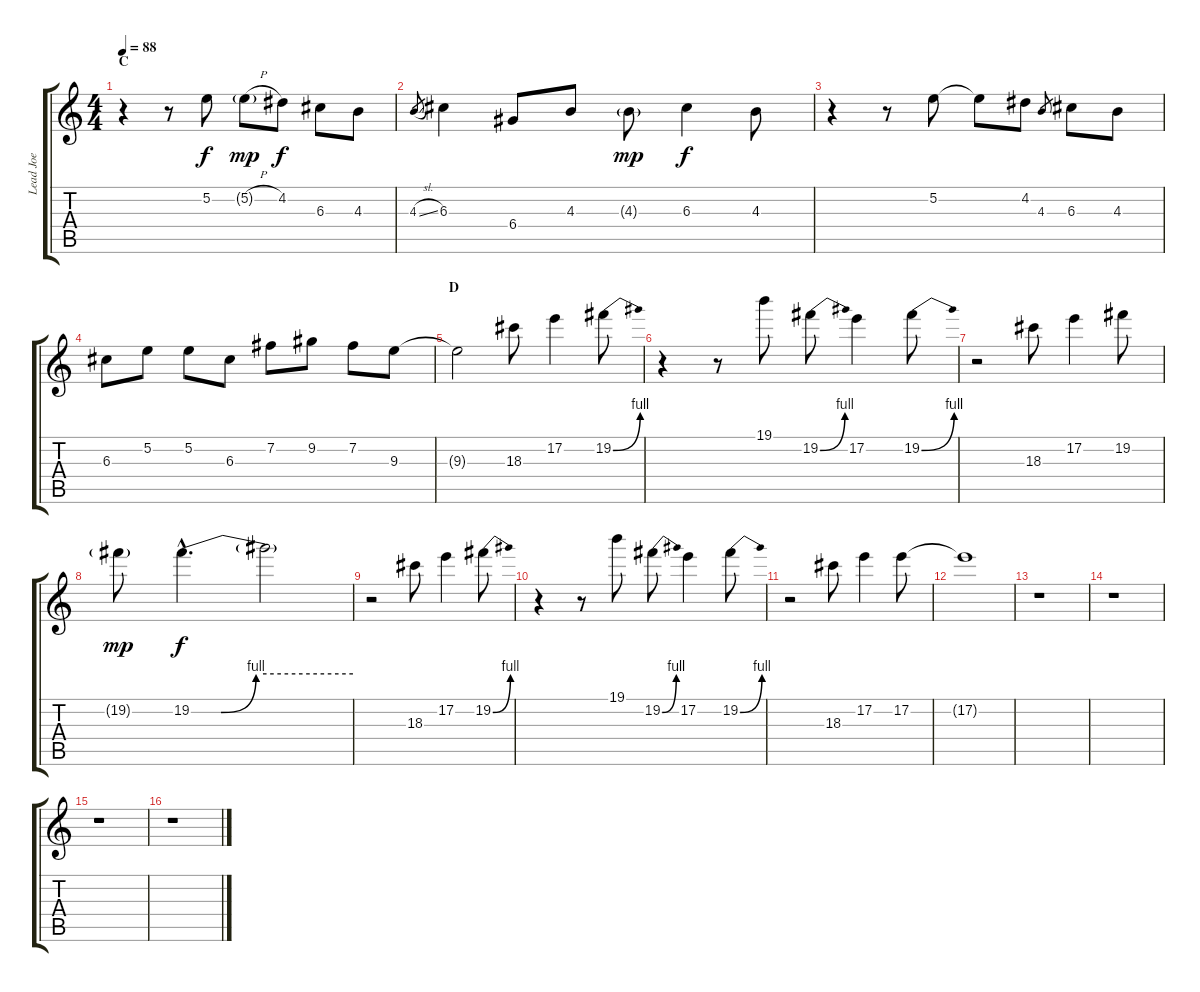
\track ("Lead Joe" "Lead Joe") {instrument overdrivenguitar}
\staff {score tabs}
\tuning (E4 B3 G3 D3 A2 E2) {hide}
\ts (4 4)
\section ("" "C")
\tempo 88
\clef g2
\ks c
r.4{dy f} r.8 5.2.8 5.2{h g}.8{dy mp} 4.2.8{dy f} 6.3.8 4.3.8 |
4.3{sl}.8{gr} 6.3.4 6.4.8 4.3.8 4.3{g}.8{dy mp} 6.3.4{dy f} 4.3.8 |
r.4 r.8 5.2.8 5.2{t}.8 4.2.8 4.3.8{gr} 6.3.8 4.3.8 |
6.3.8 5.2.8 5.2.8 6.3.8 7.2.8 9.2.8 7.2.8 9.3.8 |
\section ("" "D")
9.3{t}.2 18.3.8 17.2.4 19.2{be (bend 0 0 60 4)}.8 |
\section ("" "")
r.4 r.8 19.1.8 19.2{be (bend 0 0 60 4)}.8 17.2.4 19.2{be (bend 0 0 60 4)}.8 |
r.2 18.3.8 17.2.4 19.2.8 |
19.2{g}.8{dy mp} 19.2{be (custom 0 0 11 0 24 4 60 4) hac}.4{d dy f} 19.2{t}.2 |
r.2 18.3.8 17.2.4 19.2{be (bend 0 0 60 4)}.8 |
r.4 r.8 19.1.8 19.2{be (bend 0 0 60 4)}.8 17.2.4 19.2{be (bend 0 0 60 4)}.8 |
r.2 18.3.8 17.2.4 17.2.8 |
17.2{t}.1 |
r.1 |
r.1 |
r.1 |
r.1
